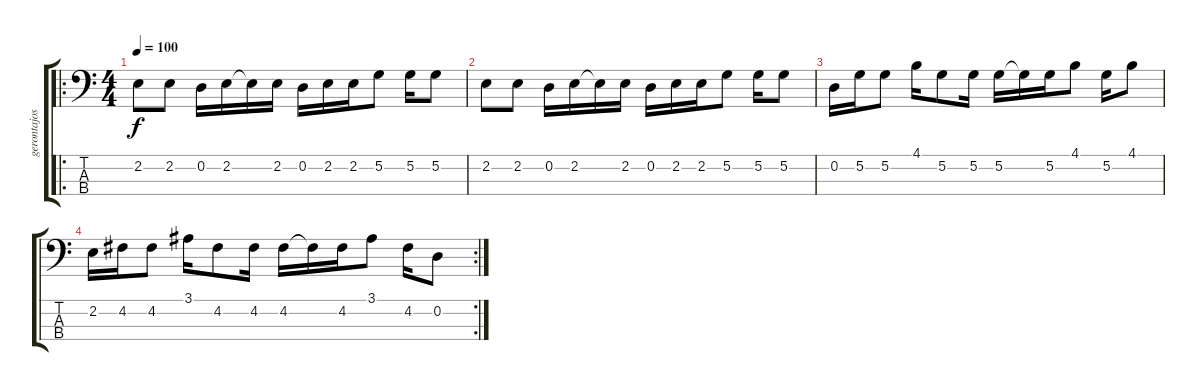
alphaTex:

\track ("gerontajos" "gerontajos") {instrument electricbassfinger}
\staff {score tabs}
\tuning (G2 D2 A1 E1) {hide}
\ro
\ts (4 4)
\tempo 100
\clef f4
\ks c
2.2.8{dy f instrument electricbassfinger} 2.2.8 0.2.16 2.2.16 2.2{t}.16 2.2.16 0.2.16 2.2.16 2.2.16 5.2.8 5.2.16 5.2.8 |
2.2.8 2.2.8 0.2.16 2.2.16 2.2{t}.16 2.2.16 0.2.16 2.2.16 2.2.16 5.2.8 5.2.16 5.2.8 |
0.2.16 5.2.16 5.2.8 4.1.16 5.2.8 5.2.16 5.2.16 5.2{t}.16 5.2.16 4.1.8 5.2.16 4.1.8 |
\rc 2
2.2.16 4.2.16 4.2.8 3.1.16 4.2.8 4.2.16 4.2.16 4.2{t}.16 4.2.16 3.1.8 4.2.16 0.2.8
